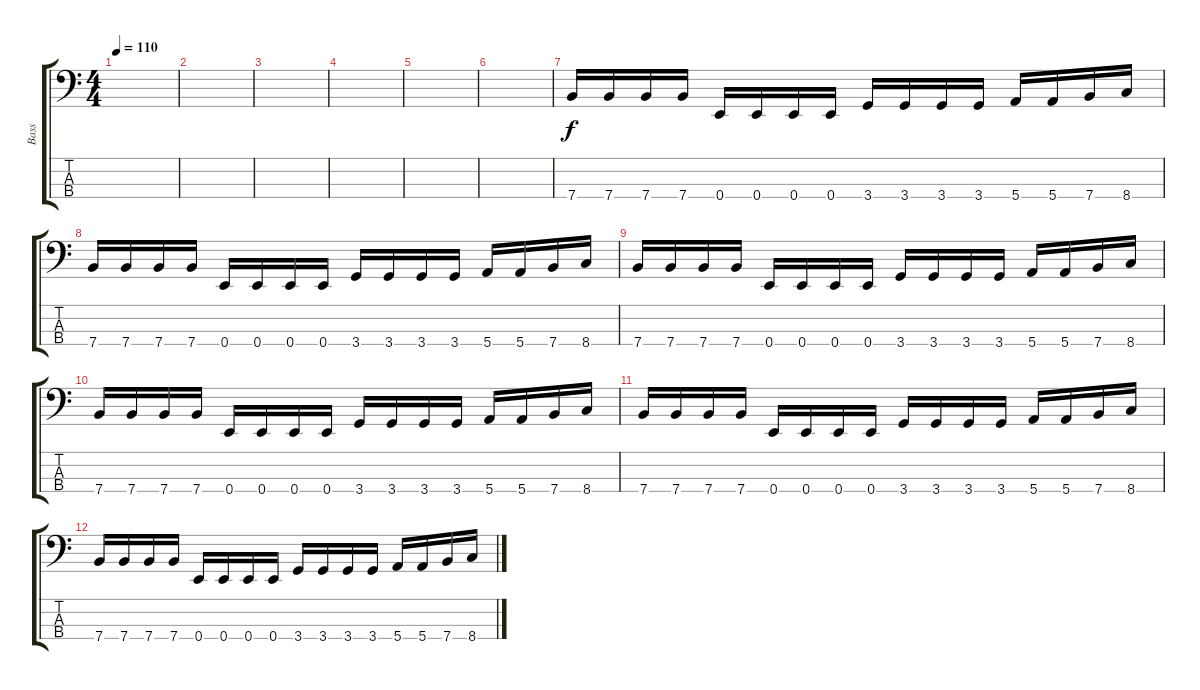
\track ("Bass" "Bass") {instrument electricbassfinger}
\staff {score tabs}
\tuning (G2 D2 A1 E1) {hide}
\ts (4 4)
\tempo 110
\clef f4
\ks c
|
|
|
|
|
|
7.4.16 7.4.16 7.4.16 7.4.16 0.4.16 0.4.16 0.4.16 0.4.16 3.4.16 3.4.16 3.4.16 3.4.16 5.4.16 5.4.16 7.4.16 8.4.16 |
7.4.16 7.4.16 7.4.16 7.4.16 0.4.16 0.4.16 0.4.16 0.4.16 3.4.16 3.4.16 3.4.16 3.4.16 5.4.16 5.4.16 7.4.16 8.4.16 |
7.4.16 7.4.16 7.4.16 7.4.16 0.4.16 0.4.16 0.4.16 0.4.16 3.4.16 3.4.16 3.4.16 3.4.16 5.4.16 5.4.16 7.4.16 8.4.16 |
7.4.16 7.4.16 7.4.16 7.4.16 0.4.16 0.4.16 0.4.16 0.4.16 3.4.16 3.4.16 3.4.16 3.4.16 5.4.16 5.4.16 7.4.16 8.4.16 |
7.4.16 7.4.16 7.4.16 7.4.16 0.4.16 0.4.16 0.4.16 0.4.16 3.4.16 3.4.16 3.4.16 3.4.16 5.4.16 5.4.16 7.4.16 8.4.16 |
7.4.16 7.4.16 7.4.16 7.4.16 0.4.16 0.4.16 0.4.16 0.4.16 3.4.16 3.4.16 3.4.16 3.4.16 5.4.16 5.4.16 7.4.16 8.4.16
